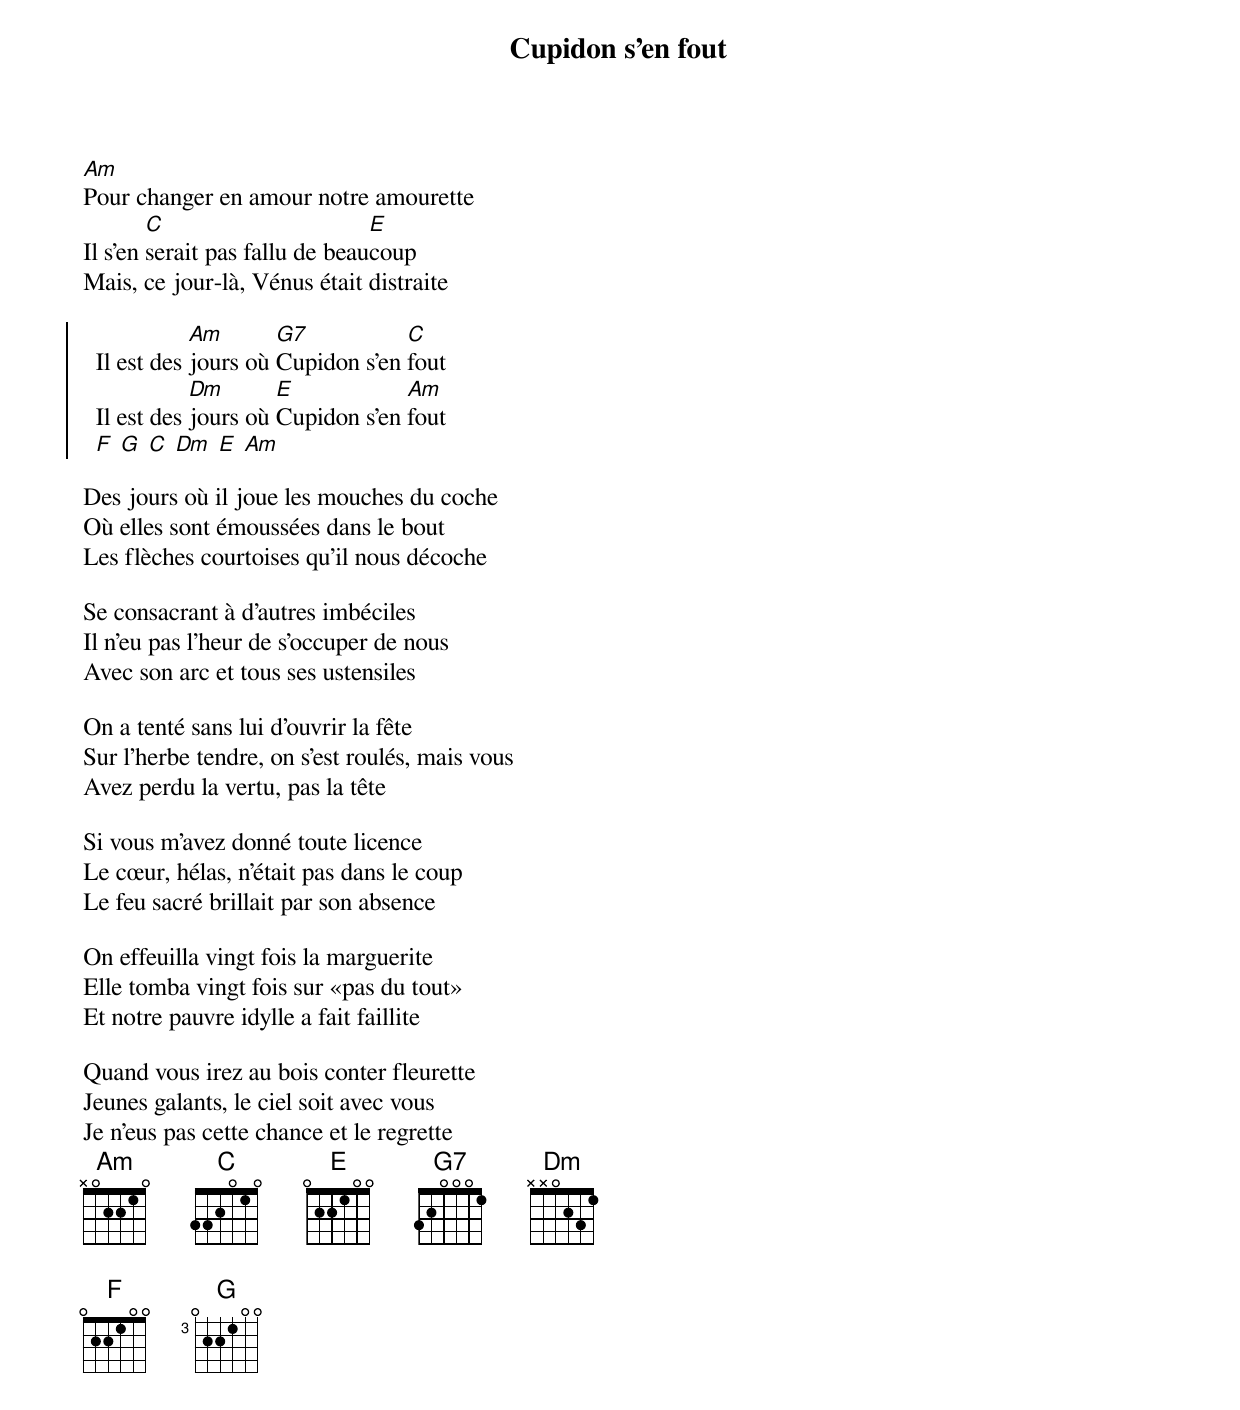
{title: Cupidon s'en fout}
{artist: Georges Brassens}
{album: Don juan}
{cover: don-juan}
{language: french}
{columns: 2}
{define: Am frets X 0 2 2 1 0}
{define: C frets 3 3 2 0 1 0}
{define: E frets 0 2 2 1 0 0}
{define: G7 frets 3 2 0 0 0 1}
{define: Dm frets X X 0 2 3 1}
{define: F base-fret 1 frets 0 2 2 1 0 0}
{define: G base-fret 3 frets 0 2 2 1 0 0}

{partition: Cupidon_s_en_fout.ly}

[Am]Pour changer en amour notre amourette
Il s'en [C]serait pas fallu de beau[E]coup
Mais, ce jour-là, Vénus était distraite

{start_of_chorus}
  Il est des [Am]jours où [G7]Cupidon s'en [C]fout
  Il est des [Dm]jours où [E]Cupidon s'en [Am]fout
  [F] [G] [C] [Dm] [E] [Am]
{end_of_chorus}

Des jours où il joue les mouches du coche
Où elles sont émoussées dans le bout
Les flèches courtoises qu'il nous décoche

Se consacrant à d'autres imbéciles
Il n'eu pas l'heur de s'occuper de nous
Avec son arc et tous ses ustensiles

On a tenté sans lui d'ouvrir la fête
Sur l'herbe tendre, on s'est roulés, mais vous
Avez perdu la vertu, pas la tête

Si vous m'avez donné toute licence
Le cœur, hélas, n'était pas dans le coup
Le feu sacré brillait par son absence

On effeuilla vingt fois la marguerite
Elle tomba vingt fois sur «pas du tout»
Et notre pauvre idylle a fait faillite

Quand vous irez au bois conter fleurette
Jeunes galants, le ciel soit avec vous
Je n'eus pas cette chance et le regrette
